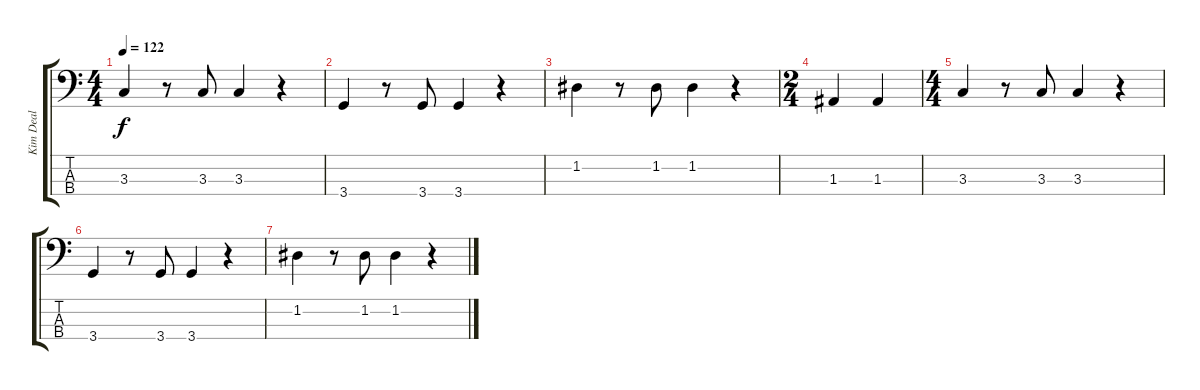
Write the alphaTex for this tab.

\track ("Kim Deal" "Kim Deal") {instrument electricbasspick}
\staff {score tabs}
\tuning (G2 D2 A1 E1) {hide}
\ts (4 4)
\tempo 122
\clef f4
\ks c
3.3.4{dy f} r.8 3.3.8 3.3.4 r.4 |
3.4.4 r.8 3.4.8 3.4.4 r.4 |
1.2.4 r.8 1.2.8 1.2.4 r.4 |
\ts (2 4)
1.3.4 1.3.4 |
\ts (4 4)
3.3.4 r.8 3.3.8 3.3.4 r.4 |
3.4.4 r.8 3.4.8 3.4.4 r.4 |
1.2.4 r.8 1.2.8 1.2.4 r.4
